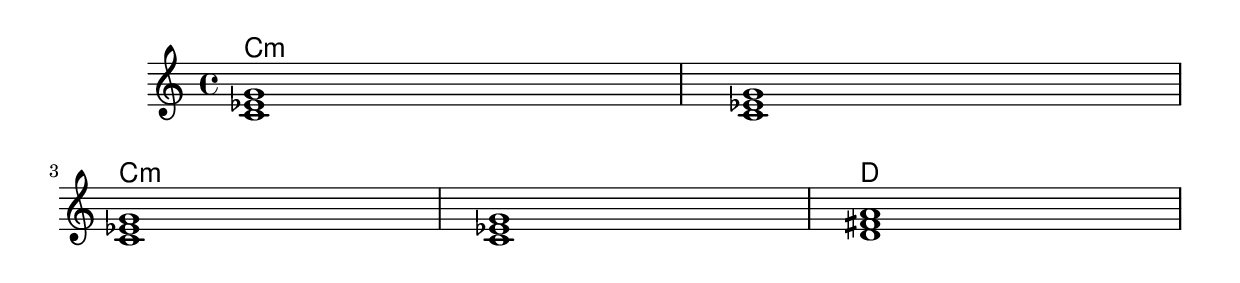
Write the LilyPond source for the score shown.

%% DO NOT EDIT this file manually; it is automatically
%% generated from LSR http://lsr.dsi.unimi.it
%% Make any changes in LSR itself, or in Documentation/snippets/new/ ,
%% and then run scripts/auxiliar/makelsr.py
%%
%% This file is in the public domain.
\version "2.14.0"

\header {
  lsrtags = "chords"

%% Translation of GIT committish: 2d548a99cb9dba80f2ff035582009477cd37eceb
  texidoces = "
Se pueden imprimir los acordes exclusivamente al comienzo de las
líneas y cuando cambia el acorde.

"
  doctitlees = "Imprimir los acordes cuando se produce un cambio"


%% Translation of GIT committish: 0a868be38a775ecb1ef935b079000cebbc64de40
  texidocde = "
Akkordsymbole können so eingestellt werden, dass sie nur zu Beginn der Zeile
und bei Akkordwechseln angezeigt werden.

"
  doctitlede = "Akkordsymbole bei Wechsel anzeigen"

  texidoc = "
Chord names can be displayed only at the start of lines and when the
chord changes.

"
  doctitle = "Showing chords at changes"
} % begin verbatim

harmonies = \chordmode {
  c1:m c:m \break c:m c:m d
}
<<
  \new ChordNames {
    \set chordChanges = ##t
    \harmonies
  }
  \new Staff {
    \relative c' { \harmonies }
  }
>>

